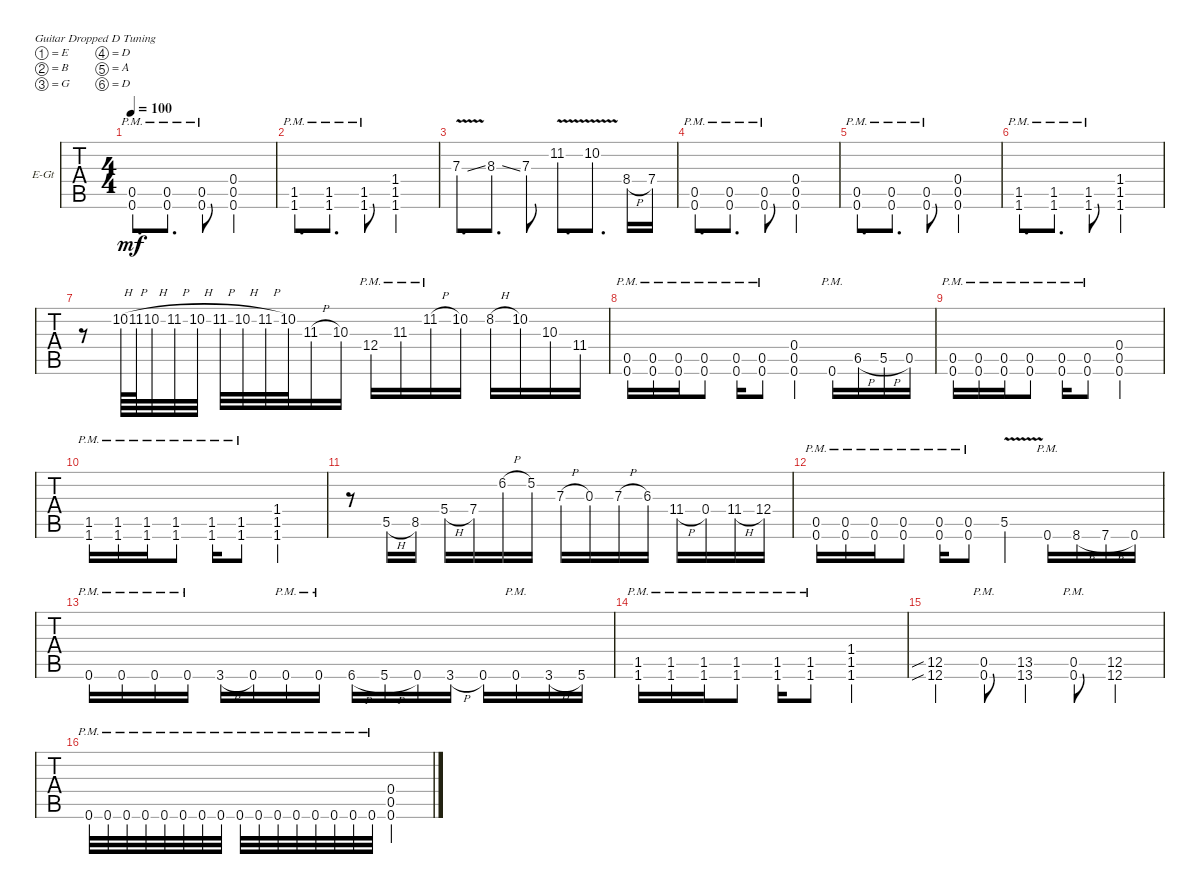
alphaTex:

\defaultSystemsLayout 4
\bracketExtendMode groupsimilarinstruments
\multiBarRest
\firstSystemTrackNameOrientation horizontal
\otherSystemsTrackNameOrientation horizontal
\track ("Matthew" "E-Gt") {instrument distortionguitar}
\staff {tabs}
\tuning (E4 B3 G3 D3 A2 D2)
\ts (4 4)
\tempo 100
\clef g2
\ks c
(0.6{pm} 0.5{pm}).8{d dy mf} (0.6{pm} 0.5{pm}).8{d} (0.6{pm} 0.5{pm}).8 (0.6 0.5 0.4).2 |
(1.6{pm} 1.5{pm}).8{d} (1.6{pm} 1.5{pm}).8{d} (1.6{pm} 1.5{pm}).8 (1.6 1.5 1.4).2 |
7.3{v ss}.8{d} 8.3{ss}.8{d} 7.3.8 11.2{v}.8{d} 10.2{v}.8{d} 8.4{h}.16 7.4.16 |
(0.6{pm} 0.5{pm}).8{d} (0.6{pm} 0.5{pm}).8{d} (0.6{pm} 0.5{pm}).8 (0.6 0.5 0.4).2 |
(0.6{pm} 0.5{pm}).8{d} (0.6{pm} 0.5{pm}).8{d} (0.6{pm} 0.5{pm}).8 (0.6 0.5 0.4).2 |
(1.6{pm} 1.5{pm}).8{d} (1.6{pm} 1.5{pm}).8{d} (1.6{pm} 1.5{pm}).8 (1.6 1.5 1.4).2 |
r.8 10.2{h}.64 11.2{h}.64 10.2{h}.32 11.2{h}.32 10.2{h}.32 11.2{h}.32 10.2{h}.32 11.2{h}.32 10.2.32 11.3{h}.16 10.3.16 12.4{pm}.16 11.3{pm}.16 11.2{h pm}.16 10.2.16 8.2{h}.16 10.2.16 10.3.16 11.4.16 |
(0.6{pm} 0.5{pm}).16 (0.6{pm} 0.5{pm}).16 (0.6{pm} 0.5{pm}).16 (0.6{pm} 0.5{pm}).8 (0.6{pm} 0.5{pm}).16 (0.6{pm} 0.5{pm}).8 (0.6 0.5 0.4).4 0.6{pm}.16 6.5{h}.16 5.5{h}.16 0.5.16 |
(0.6{pm} 0.5{pm}).16 (0.6{pm} 0.5{pm}).16 (0.6{pm} 0.5{pm}).16 (0.6{pm} 0.5{pm}).8 (0.6{pm} 0.5{pm}).16 (0.6{pm} 0.5{pm}).8 (0.6 0.5 0.4).2 |
(1.6{pm} 1.5{pm}).16 (1.6{pm} 1.5{pm}).16 (1.6{pm} 1.5{pm}).16 (1.6{pm} 1.5{pm}).8 (1.6{pm} 1.5{pm}).16 (1.6{pm} 1.5{pm}).8 (1.6 1.5 1.4).2 |
r.8 5.5{h}.16 8.5.16 5.4{h}.16 7.4.16 6.2{h}.16 5.2.16 7.3{h}.16 0.3.16 7.3{h}.16 6.3.16 11.4{h}.16 0.4.16 11.4{h}.16 12.4.16 |
(0.6{pm} 0.5{pm}).16 (0.6{pm} 0.5{pm}).16 (0.6{pm} 0.5{pm}).16 (0.6{pm} 0.5{pm}).8 (0.6{pm} 0.5{pm}).16 (0.6{pm} 0.5{pm}).8 5.5{v}.4 0.6{pm}.16 8.6{h}.16 7.6{h}.16 0.6.16 |
0.6{pm}.16 0.6{pm}.16 0.6{pm}.16 0.6{pm}.16 3.6{h}.16 0.6.16 0.6{pm}.16 0.6{pm}.16 6.6{h}.16 5.6{h}.16 0.6.16 3.6{h}.16 0.6.16 0.6{pm}.16 3.6{h}.16 5.6.16 |
(1.6{pm} 1.5{pm}).16 (1.6{pm} 1.5{pm}).16 (1.6{pm} 1.5{pm}).16 (1.6{pm} 1.5{pm}).8 (1.6{pm} 1.5{pm}).16 (1.6{pm} 1.5{pm}).8 (1.6 1.5 1.4).2 |
(12.6{sib} 12.5{sib}).4 (0.6{pm} 0.5{pm}).8 (13.6 13.5).4 (0.6{pm} 0.5{pm}).8 (12.6 12.5).4 |
0.6{pm}.32 0.6{pm}.32 0.6{pm}.32 0.6{pm}.32 0.6{pm}.32 0.6{pm}.32 0.6{pm}.32 0.6{pm}.32 0.6{pm}.32 0.6{pm}.32 0.6{pm}.32 0.6{pm}.32 0.6{pm}.32 0.6{pm}.32 0.6{pm}.32 0.6{pm}.32 (0.6 0.5 0.4).2
